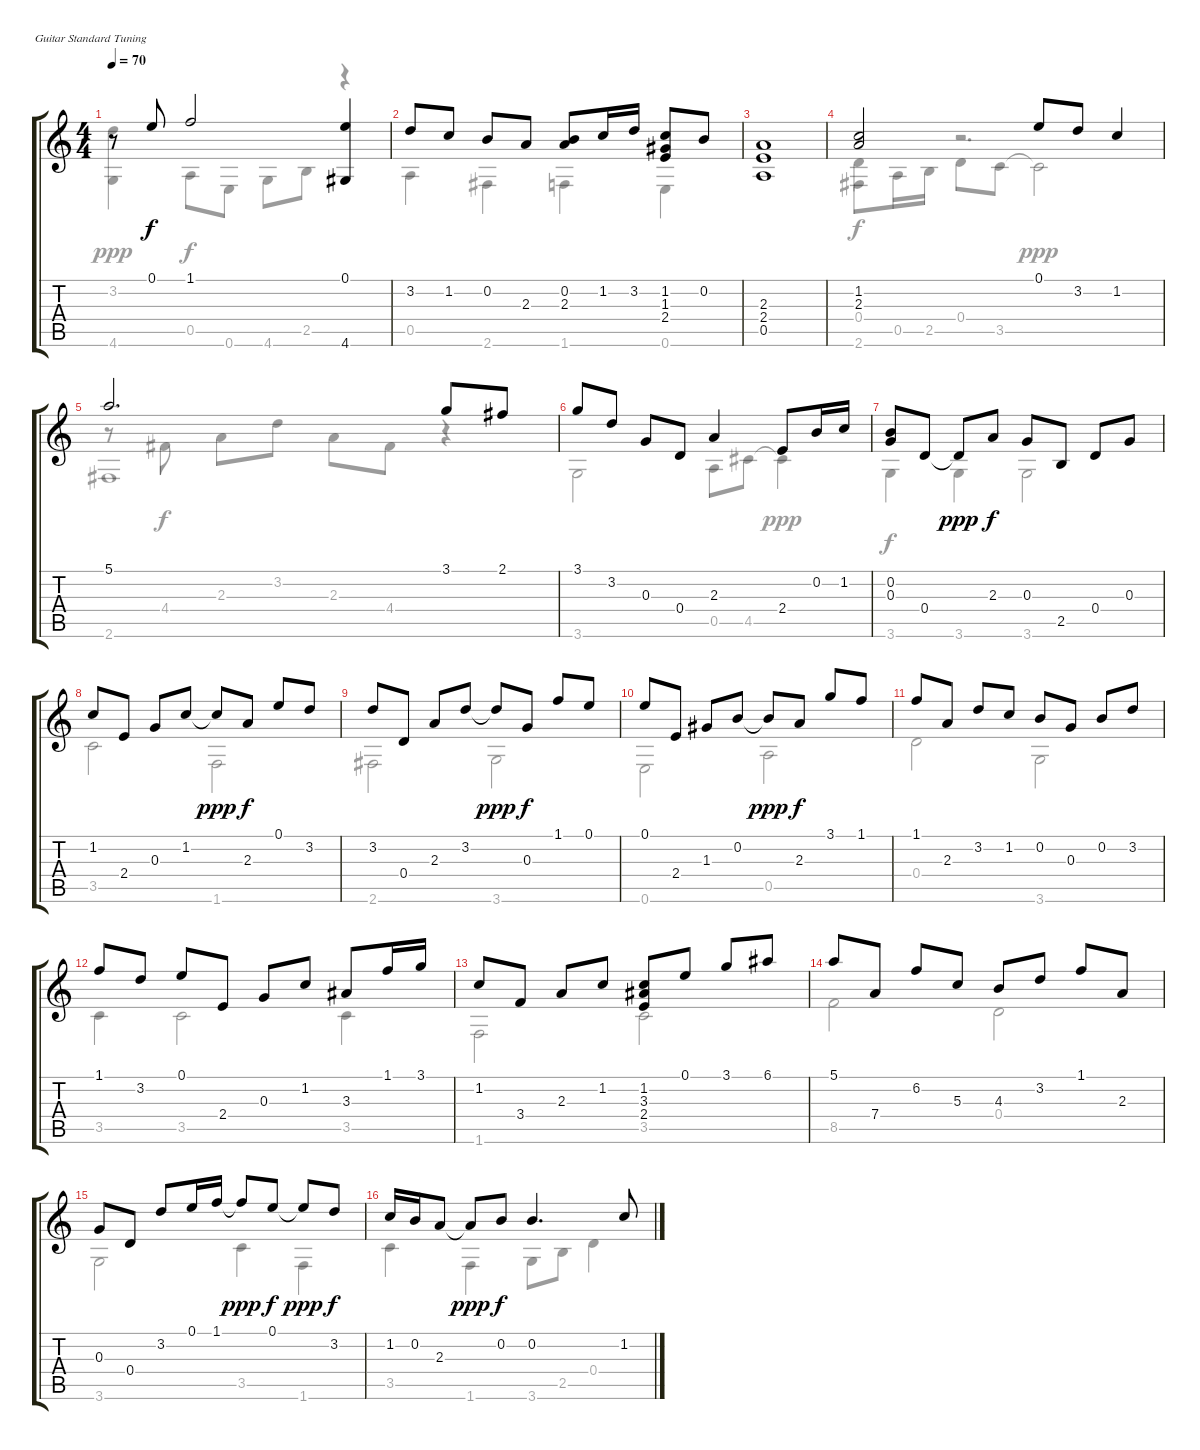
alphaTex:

\bracketExtendMode groupsimilarinstruments
\firstSystemTrackNameOrientation horizontal
\otherSystemsTrackNameOrientation horizontal
\track "" {instrument electricguitarjazz}
\staff {score tabs}
\tuning (E4 B3 G3 D3 A2 E2)
\voice
\ts (4 4)
\tempo 70
\clef g2
\ks c
r.8{dy f} 0.1.8 1.1.2 (0.1 4.6).4 |
3.2.8 1.2.8 0.2.8 2.3.8 (0.2 2.3).8 1.2.16 3.2.16 (1.2 1.3 2.4).8 0.2.8 |
(2.3 2.4 0.5).1 |
(1.2 2.3).2 0.1.8 3.2.8 1.2.4 |
5.1.2{d} 3.1.8 2.1.8 |
3.1.8 3.2.8 0.3.8 0.4.8 2.3.4 2.4.8 0.2.16 1.2.16 |
(0.2 0.3).8 0.4.8 0.4{t}.8{dy ppp} 2.3.8{dy f} 0.3.8 2.5.8 0.4.8 0.3.8 |
1.2.8 2.4.8 0.3.8 1.2.8 1.2{t}.8{dy ppp} 2.3.8{dy f} 0.1.8 3.2.8 |
3.2.8 0.4.8 2.3.8 3.2.8 3.2{t}.8{dy ppp} 0.3.8{dy f} 1.1.8 0.1.8 |
0.1.8 2.4.8 1.3.8 0.2.8 0.2{t}.8{dy ppp} 2.3.8{dy f} 3.1.8 1.1.8 |
1.1.8 2.3.8 3.2.8 1.2.8 0.2.8 0.3.8 0.2.8 3.2.8 |
1.1.8 3.2.8 0.1.8 2.4.8 0.3.8 1.2.8 3.3.8 1.1.16 3.1.16 |
1.2.8 3.4.8 2.3.8 1.2.8 (1.2 3.3 2.4).8 0.1.8 3.1.8 6.1.8 |
5.1.8 7.4.8 6.2.8 5.3.8 4.3.8 3.2.8 1.1.8 2.3.8 |
0.3.8 0.4.8 3.2.8 0.1.16 1.1.16 1.1{t}.8{dy ppp} 0.1.8{dy f} 0.1{t}.8{dy ppp} 3.2.8{dy f} |
1.2.16 0.2.16 2.3.8 2.3{t}.8{dy ppp} 0.2.8{dy f} 0.2.4{d} 1.2.8
\voice
\clef g2
\ottava regular
\simile none
\ks c
(3.2 4.6).4{dy ppp} 0.5.8{dy f} 0.6.8 4.6.8 2.5.8 r.4 |
0.5.4 2.6.4 1.6.4 0.6.4 |
|
0.4.4 0.4.8 3.5.8 3.5{t}.2{dy ppp} |
r.8 4.4.8{dy f} 2.3.8 3.2.8 2.3.8 4.4.8 r.4 |
3.6.2 0.5.8 4.5.8 4.5{t}.4{dy ppp} |
3.6.4{dy f} 3.6.4 3.6.2 |
3.5.2 1.6.2 |
2.6.2 3.6.2 |
0.6.2 0.5.2 |
0.4.2 3.6.2 |
3.5.4 3.5.2 3.5.4 |
1.6.2 3.5.2 |
8.5.2 0.4.2 |
3.6.2 3.5.4 1.6.4 |
3.5.4 1.6.4 3.6.8 2.5.8 0.4.4
\voice
\clef g2
\ottava regular
\simile none
\ks c
|
|
|
2.6.8 0.5.16 2.5.16 r.2{d} |
2.6.1 |
|
|
|
|
|
|
|
|
|
|
